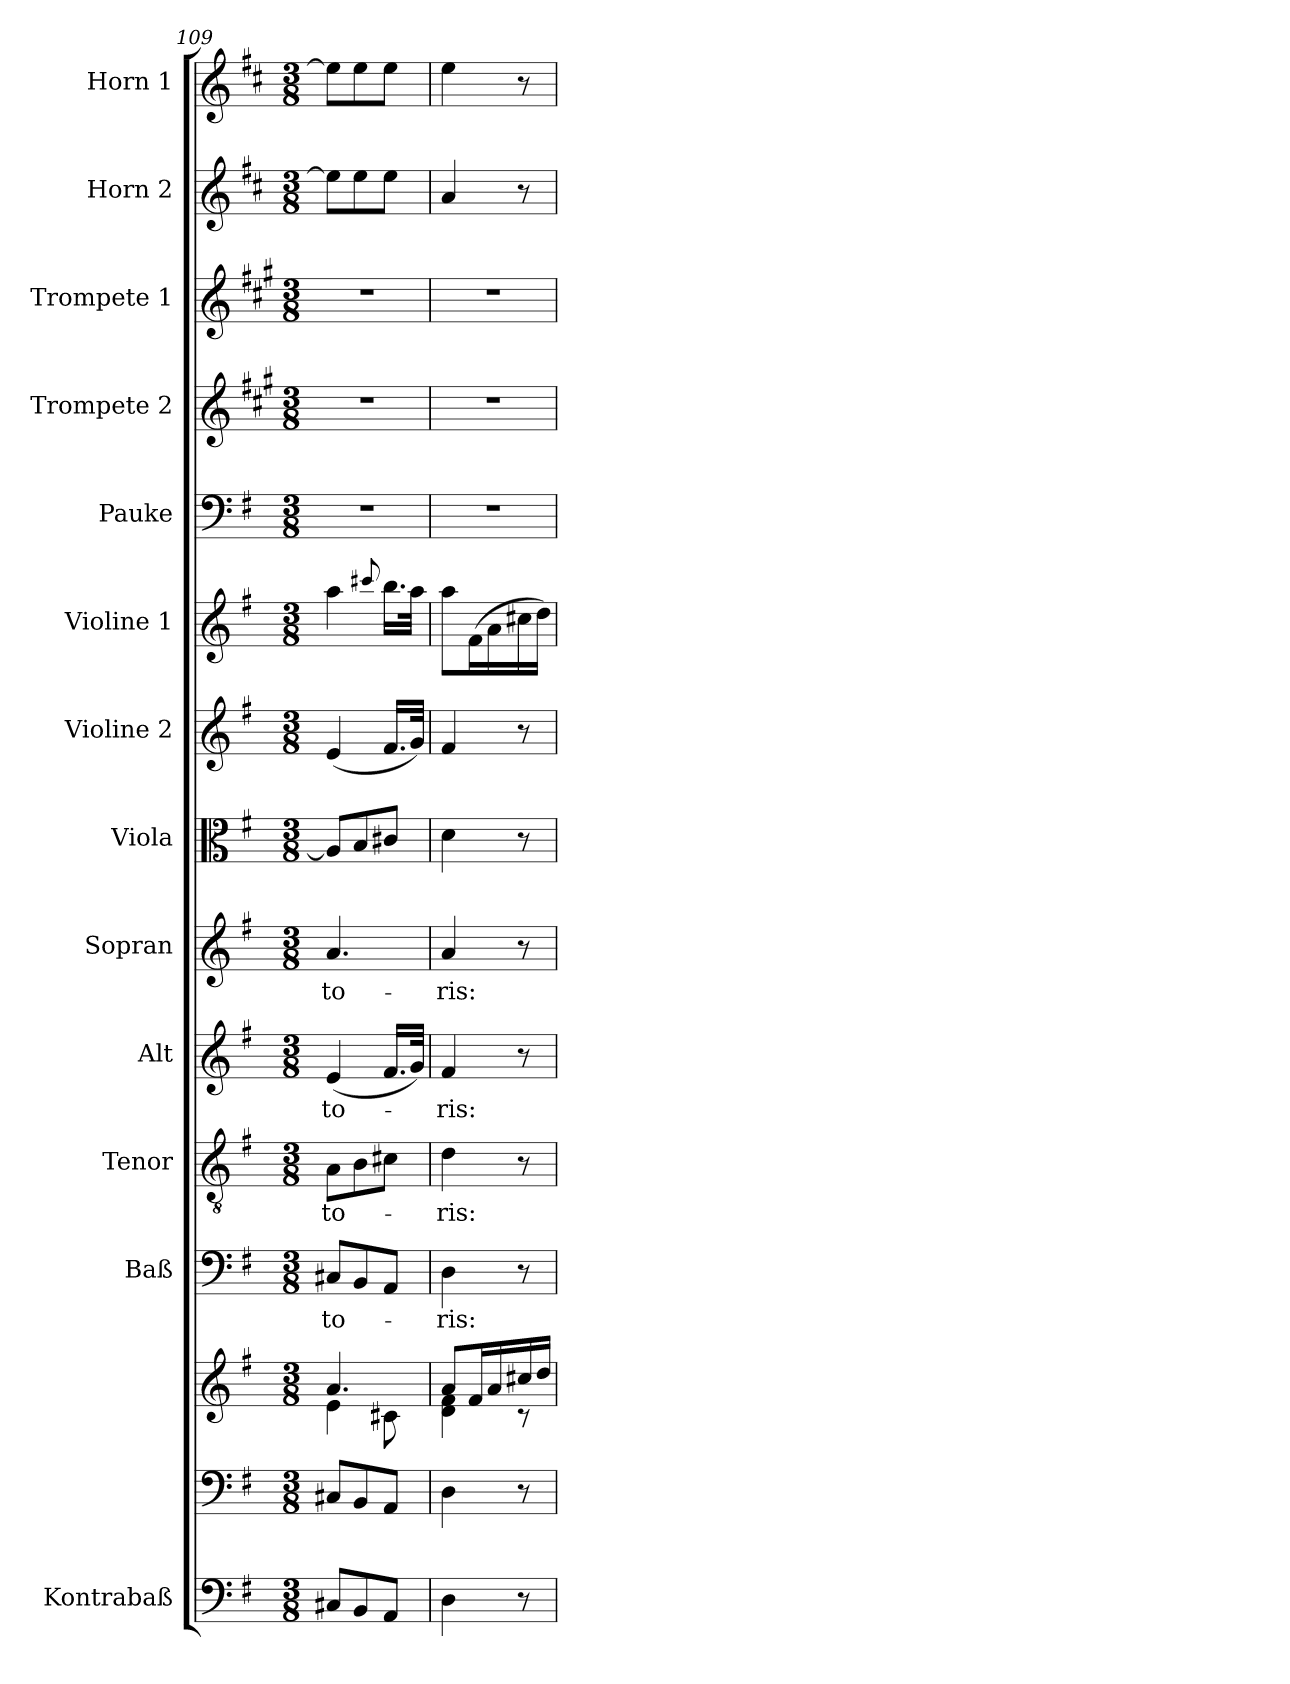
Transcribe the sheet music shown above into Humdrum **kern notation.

**kern	**kern	**kern	**kern	**text	**kern	**text	**kern	**text	**kern	**text	**kern	**kern	**kern	**kern	**kern	**kern	**kern	**kern
*part14	*part13	*part13	*part12	*part12	*part11	*part11	*part10	*part10	*part9	*part9	*part8	*part7	*part6	*part5	*part4	*part3	*part2	*part1
*staff15	*staff14	*staff13	*staff12	*staff12	*staff11	*staff11	*staff10	*staff10	*staff9	*staff9	*staff8	*staff7	*staff6	*staff5	*staff4	*staff3	*staff2	*staff1
*I"Kontrabaß	*	*	*I"Baß	*	*I"Tenor	*	*I"Alt	*	*I"Sopran	*	*I"Viola	*I"Violine 2	*I"Violine 1	*I"Pauke	*I"Trompete 2	*I"Trompete 1	*I"Horn 2	*I"Horn 1
*I'Kb.	*	*	*	*	*	*	*	*	*	*	*I'Vla.	*I'Vl. 2	*I'Vl. 1	*	*I'Tr. 2	*I'Tr. 1	*I'Hr. 2	*I'Hr. 1
*clefF4	*clefF4	*clefG2	*clefF4	*	*clefGv2	*	*clefG2	*	*clefG2	*	*clefC3	*clefG2	*clefG2	*clefF4	*clefG2	*clefG2	*clefG2	*clefG2
*ITrd7c12	*	*	*	*	*	*	*	*	*	*	*	*	*	*	*ITrd1c2	*ITrd1c2	*ITrd4c7	*ITrd4c7
*k[f#]	*k[f#]	*k[f#]	*k[f#]	*	*k[f#]	*	*k[f#]	*	*k[f#]	*	*k[f#]	*k[f#]	*k[f#]	*k[f#]	*k[f#]	*k[f#]	*k[f#]	*k[f#]
*G:	*G:	*G:	*G:	*	*G:	*	*G:	*	*G:	*	*G:	*G:	*G:	*G:	*G:	*G:	*G:	*G:
*M3/8	*M3/8	*M3/8	*M3/8	*	*M3/8	*	*M3/8	*	*M3/8	*	*M3/8	*M3/8	*M3/8	*M3/8	*M3/8	*M3/8	*M3/8	*M3/8
=109	=109	=109	=109	=109	=109	=109	=109	=109	=109	=109	=109	=109	=109	=109	=109	=109	=109	=109
*	*	*^	*	*	*	*	*	*	*	*	*	*	*	*	*	*	*	*
!	!	!	!	!	!LO:LY:b	!	!LO:LY:b	!	!LO:LY:b	!	!LO:LY:b	!	!	!	!	!	!	!	!
8CC#X/L	8C#X/L	4.a/	4e\	8C#X/L	-to-	8A\L	-to-	(<4e/	-to-	4.a/	-to-	8A/L]	(<4e/	4aa\	4.r	4.r	4.r	8a\L]	8a\L]
8BBB/	8BB/	.	.	8BB/	.	8B\	.	.	.	.	.	8B/	.	.	.	.	.	8a\	8a\
.	.	.	.	.	.	.	.	.	.	.	.	.	.	8qqccc#X/	.	.	.	.	.
8AAA/J	8AA/J	.	8c#X\	8AA/J	.	8c#X\J	.	16.f#/LL	.	.	.	8c#X/J	16.f#/LL	16.bb\LL	.	.	.	8a\J	8a\J
.	.	.	.	.	.	.	.	32g/JJk)	.	.	.	.	32g/JJk)	32aa\JJk	.	.	.	.	.
!!LO:PB:g=z
=110	=110	=110	=110	=110	=110	=110	=110	=110	=110	=110	=110	=110	=110	=110	=110	=110	=110	=110	=110
!	!	!	!	!	!LO:LY:b	!	!LO:LY:b	!	!LO:LY:b	!	!LO:LY:b	!	!	!	!	!	!	!	!
4DD\	4D\	8a/L	4d\ 4f#\	4D\	-ris:	4d\	-ris:	4f#/	-ris:	4a/	-ris:	4d\	4f#/	8aa\L	4.r	4.r	4.r	4d/	4a\
.	.	16f#/L	.	.	.	.	.	.	.	.	.	.	.	(>16f#\L	.	.	.	.	.
.	.	16a/	.	.	.	.	.	.	.	.	.	.	.	16a\	.	.	.	.	.
8r	8r	16cc#X/	8rc	8r	.	8r	.	8r	.	8r	.	8r	8r	16cc#X\	.	.	.	8r	8r
.	.	16dd/JJ	.	.	.	.	.	.	.	.	.	.	.	16dd\JJ)	.	.	.	.	.
*	*	*v	*v	*	*	*	*	*	*	*	*	*	*	*	*	*	*	*	*
=	=	=	=	=	=	=	=	=	=	=	=	=	=	=	=	=	=	=
*-	*-	*-	*-	*-	*-	*-	*-	*-	*-	*-	*-	*-	*-	*-	*-	*-	*-	*-
